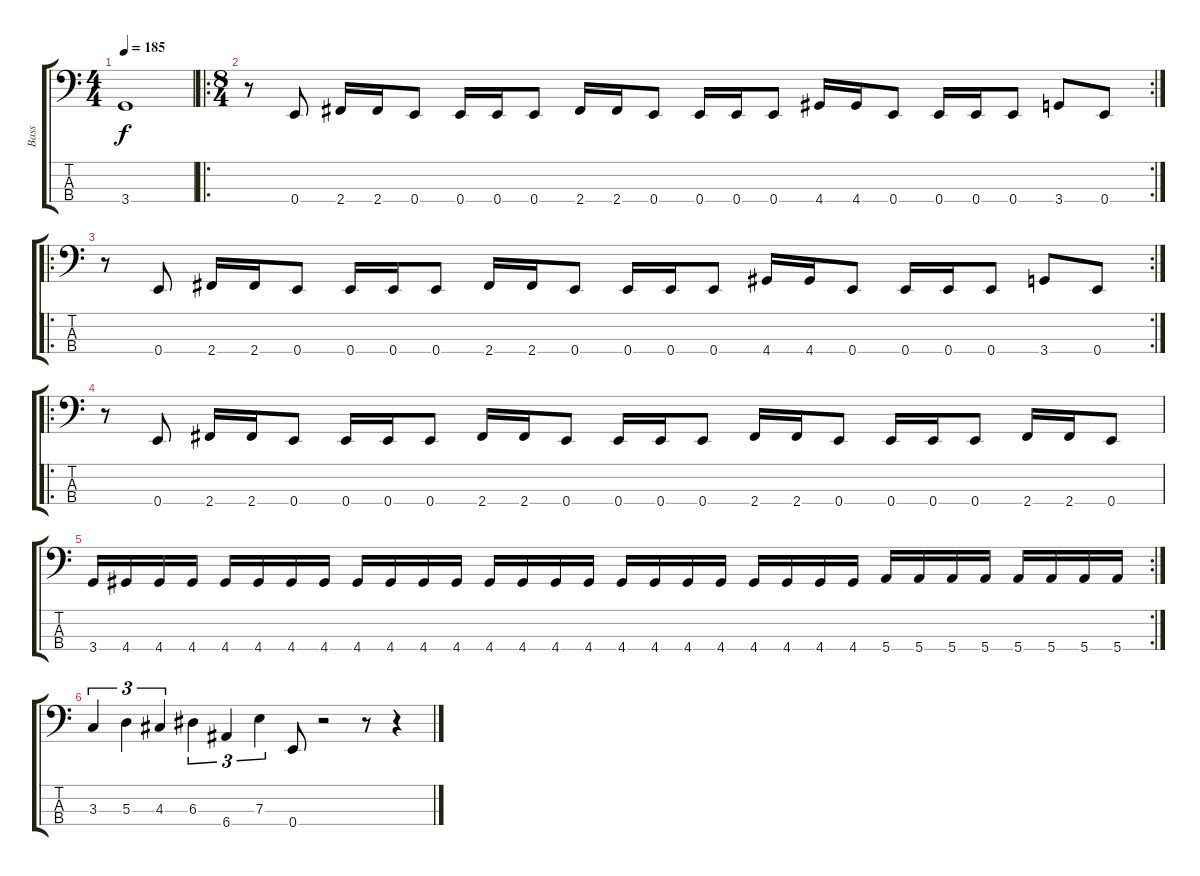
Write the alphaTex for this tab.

\track ("Bass" "Bass") {instrument electricbasspick}
\staff {score tabs}
\tuning (G2 D2 A1 E1) {hide}
\ts (4 4)
\tempo 185
\clef f4
\ks c
3.4.1{dy f} |
\ro
\rc 2
\ts (8 4)
r.8 0.4.8 2.4.16 2.4.16 0.4.8 0.4.16 0.4.16 0.4.8 2.4.16 2.4.16 0.4.8 0.4.16 0.4.16 0.4.8 4.4.16 4.4.16 0.4.8 0.4.16 0.4.16 0.4.8 3.4.8 0.4.8 |
\ro
\rc 2
r.8 0.4.8 2.4.16 2.4.16 0.4.8 0.4.16 0.4.16 0.4.8 2.4.16 2.4.16 0.4.8 0.4.16 0.4.16 0.4.8 4.4.16 4.4.16 0.4.8 0.4.16 0.4.16 0.4.8 3.4.8 0.4.8 |
\ro
r.8 0.4.8 2.4.16 2.4.16 0.4.8 0.4.16 0.4.16 0.4.8 2.4.16 2.4.16 0.4.8 0.4.16 0.4.16 0.4.8 2.4.16 2.4.16 0.4.8 0.4.16 0.4.16 0.4.8 2.4.16 2.4.16 0.4.8 |
\rc 2
3.4.16 4.4.16 4.4.16 4.4.16 4.4.16 4.4.16 4.4.16 4.4.16 4.4.16 4.4.16 4.4.16 4.4.16 4.4.16 4.4.16 4.4.16 4.4.16 4.4.16 4.4.16 4.4.16 4.4.16 4.4.16 4.4.16 4.4.16 4.4.16 5.4.16 5.4.16 5.4.16 5.4.16 5.4.16 5.4.16 5.4.16 5.4.16 |
3.3.4{tu (3 2)} 5.3.4{tu (3 2)} 4.3.4{tu (3 2)} 6.3.4{tu (3 2)} 6.4.4{tu (3 2)} 7.3.4{tu (3 2)} 0.4.8 r.2 r.8 r.4
